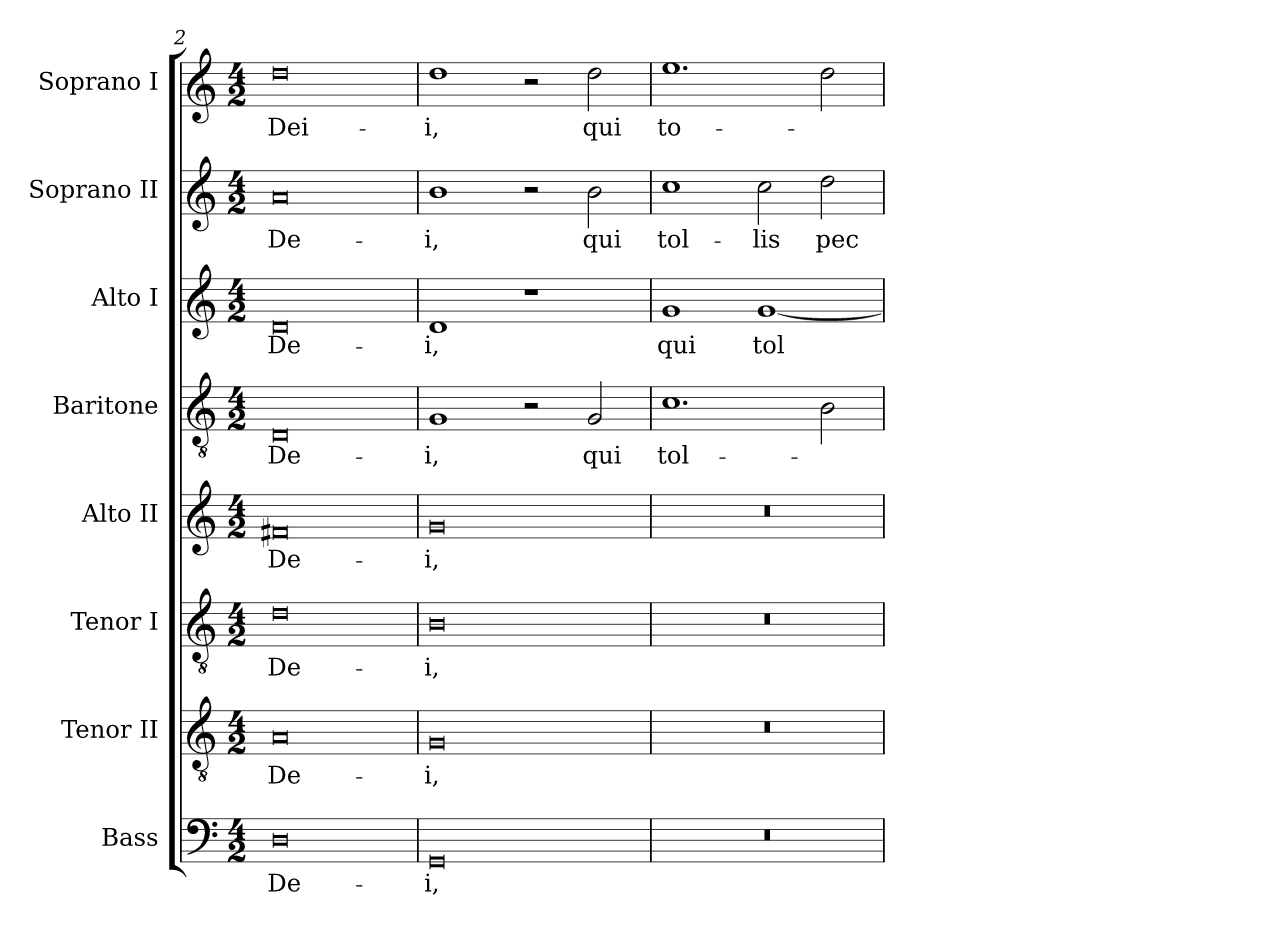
**kern	**text	**kern	**text	**kern	**text	**kern	**text	**kern	**text	**kern	**text	**kern	**text	**kern	**text
*part8	*part8	*part7	*part7	*part6	*part6	*part5	*part5	*part4	*part4	*part3	*part3	*part2	*part2	*part1	*part1
*staff8	*staff8	*staff7	*staff7	*staff6	*staff6	*staff5	*staff5	*staff4	*staff4	*staff3	*staff3	*staff2	*staff2	*staff1	*staff1
*I"Bass	*	*I"Tenor II	*	*I"Tenor I	*	*I"Alto II	*	*I"Baritone	*	*I"Alto I	*	*I"Soprano II	*	*I"Soprano I	*
*clefF4	*	*clefGv2	*	*clefGv2	*	*clefG2	*	*clefGv2	*	*clefG2	*	*clefG2	*	*clefG2	*
*ITrd7c12	*	*ITrd7c12	*	*ITrd7c12	*	*	*	*ITrd7c12	*	*	*	*	*	*	*
*k[]	*	*k[]	*	*k[]	*	*k[]	*	*k[]	*	*k[]	*	*k[]	*	*k[]	*
*C:	*	*C:	*	*C:	*	*C:	*	*C:	*	*C:	*	*C:	*	*C:	*
*M4/2	*	*M4/2	*	*M4/2	*	*M4/2	*	*M4/2	*	*M4/2	*	*M4/2	*	*M4/2	*
=2	=2	=2	=2	=2	=2	=2	=2	=2	=2	=2	=2	=2	=2	=2	=2
!	!LO:LY:b:color=#000000	!	!	!	!	!	!	!	!	!	!	!	!	!	!
!	!	!	!LO:LY:b:color=#000000	!	!	!	!	!	!	!	!	!	!	!	!
!	!	!	!	!	!LO:LY:b:color=#000000	!	!	!	!	!	!	!	!	!	!
!	!	!	!	!	!	!	!LO:LY:b:color=#000000	!	!	!	!	!	!	!	!
!	!	!	!	!	!	!	!	!	!LO:LY:b:color=#000000	!	!	!	!	!	!
!	!	!	!	!	!	!	!	!	!	!	!LO:LY:b:color=#000000	!	!	!	!
!	!	!	!	!	!	!	!	!	!	!	!	!	!LO:LY:b:color=#000000	!	!
!	!	!	!	!	!	!	!	!	!	!	!	!	!	!	!LO:LY:b:color=#000000
0DDi	De-	0AAi	De-	0Di	De-	0f#Xi	De-	0DDi	De-	0di	De-	0ai	De-	0ddi	Dei-
=3	=3	=3	=3	=3	=3	=3	=3	=3	=3	=3	=3	=3	=3	=3	=3
!	!LO:LY:b:color=#000000	!	!	!	!	!	!	!	!	!	!	!	!	!	!
!	!	!	!LO:LY:b:color=#000000	!	!	!	!	!	!	!	!	!	!	!	!
!	!	!	!	!	!LO:LY:b:color=#000000	!	!	!	!	!	!	!	!	!	!
!	!	!	!	!	!	!	!LO:LY:b:color=#000000	!	!	!	!	!	!	!	!
!	!	!	!	!	!	!	!	!	!LO:LY:b:color=#000000	!	!	!	!	!	!
!	!	!	!	!	!	!	!	!	!	!	!LO:LY:b:color=#000000	!	!	!	!
!	!	!	!	!	!	!	!	!	!	!	!	!	!LO:LY:b:color=#000000	!	!
!	!	!	!	!	!	!	!	!	!	!	!	!	!	!	!LO:LY:b:color=#000000
0GGGi	-i,	0GGi	-i,	0BBi	-i,	0gi	-i,	1GGi	-i,	1di	-i,	1bi	-i,	1ddi	-i,
.	.	.	.	.	.	.	.	2r	.	1r	.	2r	.	2r	.
!	!	!	!	!	!	!	!	!	!LO:LY:b:color=#000000	!	!	!	!	!	!
!	!	!	!	!	!	!	!	!	!	!	!	!	!LO:LY:b:color=#000000	!	!
!	!	!	!	!	!	!	!	!	!	!	!	!	!	!	!LO:LY:b:color=#000000
.	.	.	.	.	.	.	.	2GGi/	qui	.	.	2bi\	qui	2ddi\	qui
=4	=4	=4	=4	=4	=4	=4	=4	=4	=4	=4	=4	=4	=4	=4	=4
!LO:N:vis=1	!	!LO:N:vis=1	!	!LO:N:vis=1	!	!LO:N:vis=1	!	!	!	!	!	!	!	!	!
!	!	!	!	!	!	!	!	!	!LO:LY:b:color=#000000	!	!	!	!	!	!
!	!	!	!	!	!	!	!	!	!	!	!LO:LY:b:color=#000000	!	!	!	!
!	!	!	!	!	!	!	!	!	!	!	!	!	!LO:LY:b:color=#000000	!	!
!	!	!	!	!	!	!	!	!	!	!	!	!	!	!	!LO:LY:b:color=#000000
0r	.	0r	.	0r	.	0r	.	1.Ci	tol-	1gi	qui	1cci	tol-	1.eei	to-
!	!	!	!	!	!	!	!	!	!	!	!LO:LY:b:color=#000000	!	!	!	!
!	!	!	!	!	!	!	!	!	!	!	!	!	!LO:LY:b:color=#000000	!	!
.	.	.	.	.	.	.	.	.	.	[<1gi	tol-	2cci\	-lis	.	.
!	!	!	!	!	!	!	!	!	!	!	!	!	!LO:LY:b:color=#000000	!	!
.	.	.	.	.	.	.	.	2BBi\	.	.	.	2ddi\	pec-	2ddi\	.
=	=	=	=	=	=	=	=	=	=	=	=	=	=	=	=
*-	*-	*-	*-	*-	*-	*-	*-	*-	*-	*-	*-	*-	*-	*-	*-
